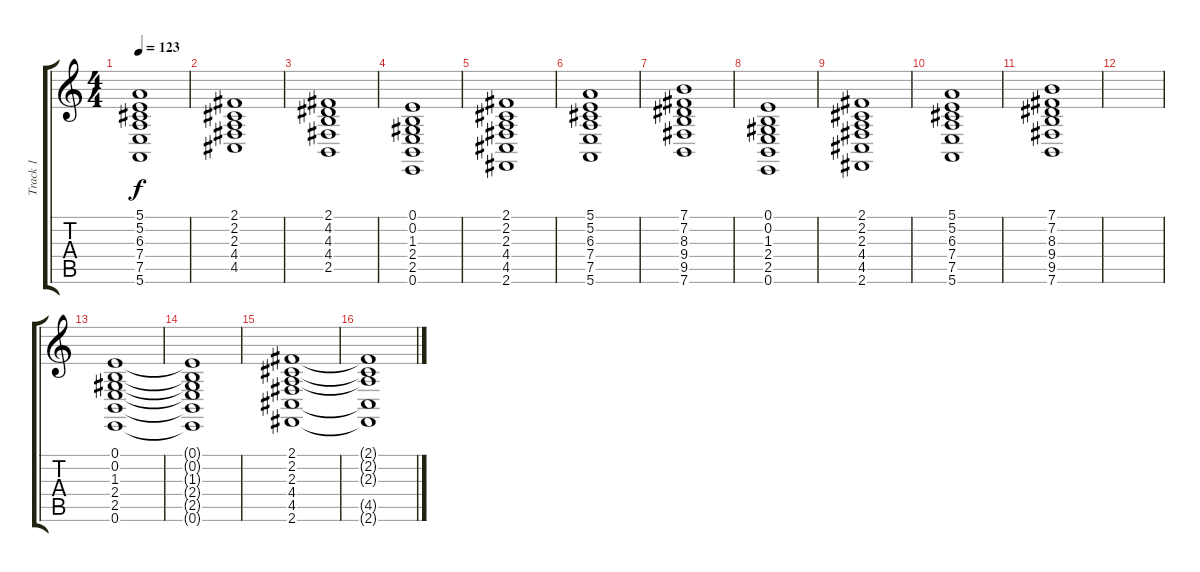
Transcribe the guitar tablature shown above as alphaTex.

\track ("Track 1" "Track 1") {instrument acousticgrandpiano}
\staff {score tabs}
\tuning (E4 B3 G3 D3 A2 E2) {hide}
\ts (4 4)
\tempo 123
\clef g2
\ks c
(5.1 5.2 6.3 7.4 7.5 5.6).1{dy f} |
(2.1 2.2 2.3 4.4 4.5).1 |
(2.1 4.2 4.3 4.4 2.5).1 |
(0.1 0.2 1.3 2.4 2.5 0.6).1 |
(2.1 2.2 2.3 4.4 4.5 2.6).1 |
(5.1 5.2 6.3 7.4 7.5 5.6).1 |
(7.1 7.2 8.3 9.4 9.5 7.6).1 |
(0.1 0.2 1.3 2.4 2.5 0.6).1 |
(2.1 2.2 2.3 4.4 4.5 2.6).1 |
(5.1 5.2 6.3 7.4 7.5 5.6).1 |
(7.1 7.2 8.3 9.4 9.5 7.6).1 |
|
(0.1 0.2 1.3 2.4 2.5 0.6).1 |
(0.1{t} 0.2{t} 1.3{t} 2.4{t} 2.5{t} 0.6{t}).1 |
(2.1 2.2 2.3 4.4 4.5 2.6).1 |
(2.1{t} 2.2{t} 2.3{t} 4.5{t} 2.6{t}).1
